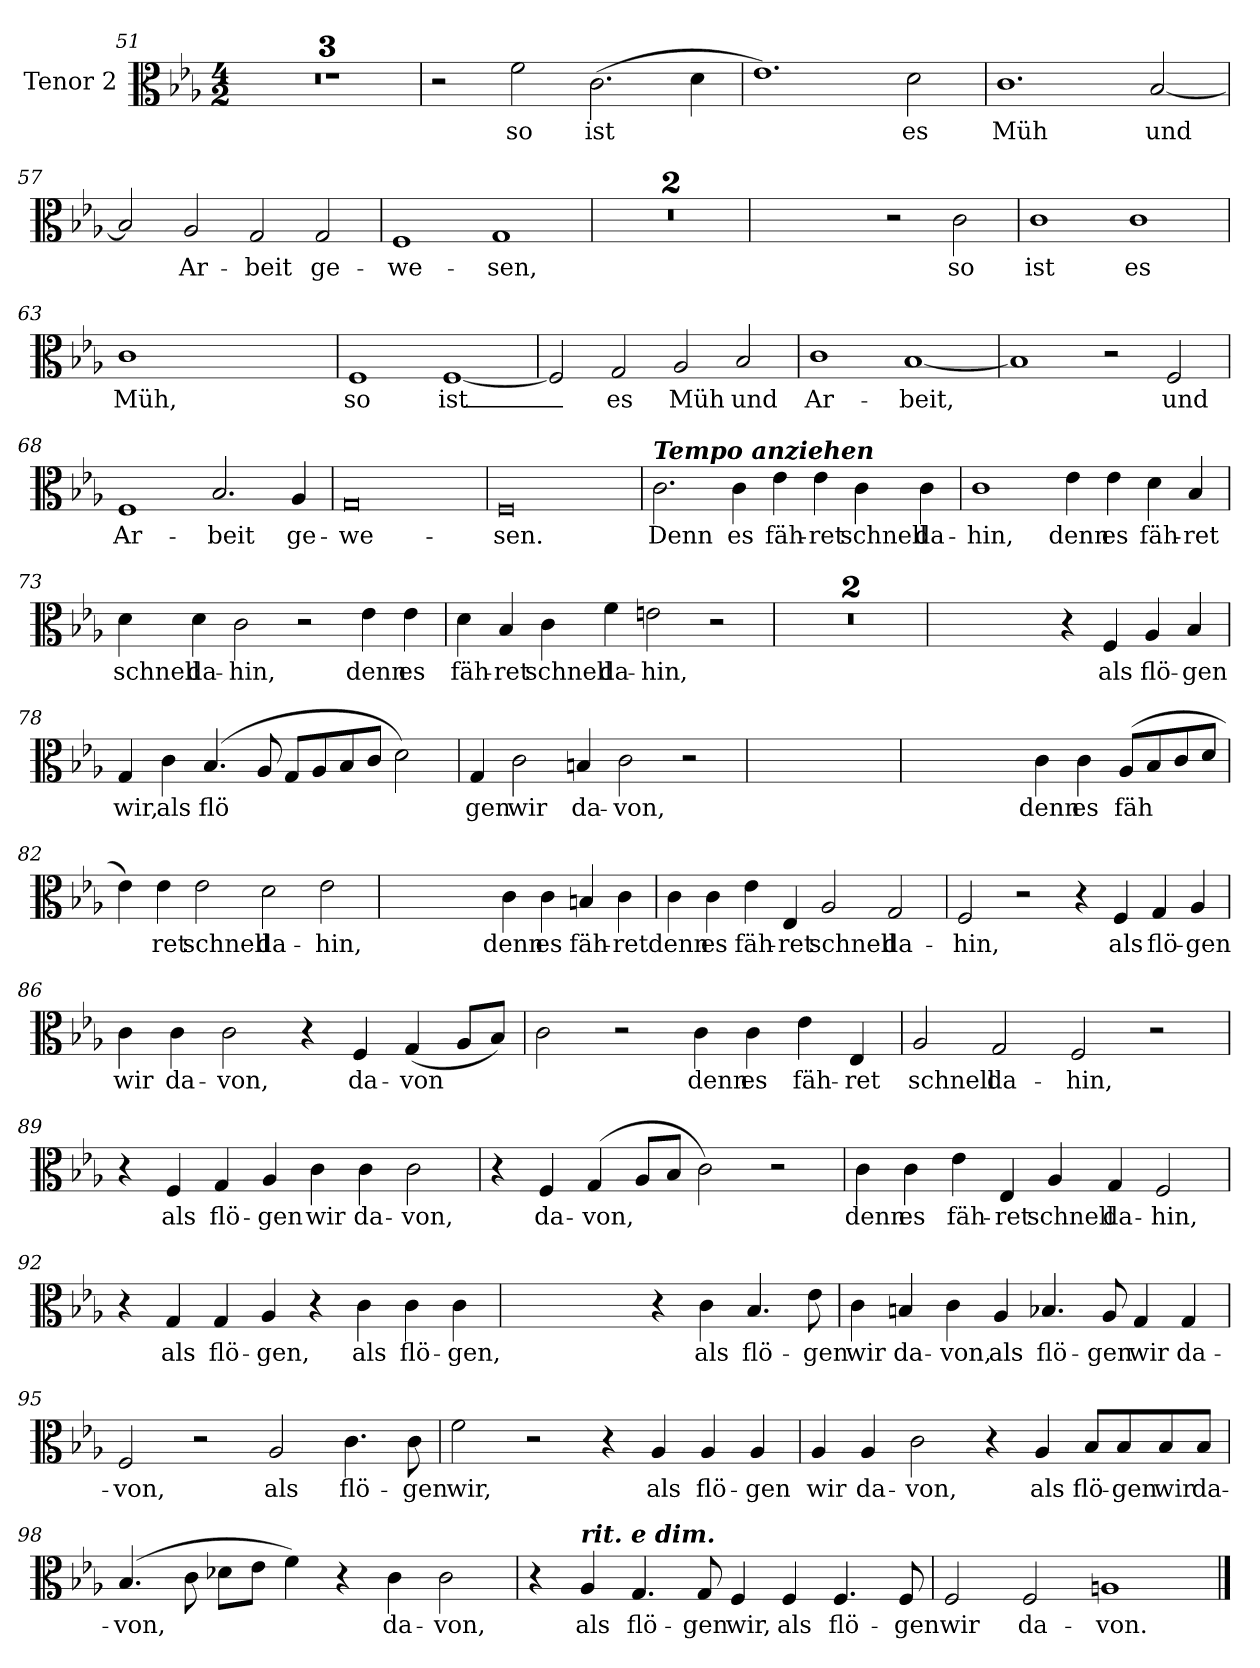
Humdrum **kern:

**kern	**text
*part1	*part1
*staff1	*staff1
*I"Tenor 2	*
*I'T 2	*
*clefC3	*
*k[b-e-a-]	*
*M4/2	*
=51	=51
0r	.
=52	=52
0r	.
=53	=53
0r	.
=54	=54
2r	.
!	!LO:LY:b
2f\	so
!	!LO:LY:b
(2.c\	ist
4d\	.
=55	=55
1.e-)	.
!	!LO:LY:b
2d\	es
!!LO:LB:g=z
=56	=56
!	!LO:LY:b
1.c	Müh
!	!LO:LY:b
[2B-/	und
=57	=57
2B-/]	.
!	!LO:LY:b
2A-/	Ar-
!	!LO:LY:b
2G/	beit
!	!LO:LY:b
2G/	ge-
=58	=58
!	!LO:LY:b
1F	we-
!	!LO:LY:b
1G	sen,
!!LO:LB:g=z
=59	=59
0r	.
=60	=60
0r	.
=61	=61
2ryy	.
2ryy	.
2r	.
!	!LO:LY:b
2c\	so
=62	=62
!	!LO:LY:b
1c	ist
!	!LO:LY:b
1c	es
=63	=63
!	!LO:LY:b
1c	Müh,
2ryy	.
2ryy	.
=64	=64
!	!LO:LY:b
1F	so
!	!LO:LY:b
[1F	ist_-
!!LO:LB:g=z
=65	=65
!	!LO:LY:b
2F/]	_
!	!LO:LY:b
2G/	es
!	!LO:LY:b
2A-/	Müh
!	!LO:LY:b
2B-/	und
!!LO:PB:g=z
=66	=66
!	!LO:LY:b
1c	Ar-
!	!LO:LY:b
[1B-	beit,
=67	=67
1B-]	.
2r	.
!	!LO:LY:b
2F/	und
=68	=68
!	!LO:LY:b
1F	Ar-
!	!LO:LY:b
2.B-/	beit
!	!LO:LY:b
4A-/	ge-
=69	=69
!	!LO:LY:b
0G	we-
=70	=70
!	!LO:LY:b
0F	sen.
!!LO:LB:g=z
=71	=71
!LO:TX:a:Bi:t=Tempo anziehen	!
!	!LO:LY:b
2.c\	Denn
!	!LO:LY:b
4c\	es
!	!LO:LY:b
4e-\	fäh-
!	!LO:LY:b
4e-\	ret
!	!LO:LY:b
4c\	schnell
!	!LO:LY:b
4c\	da-
=72	=72
!	!LO:LY:b
1c	hin,
!	!LO:LY:b
4e-\	denn
!	!LO:LY:b
4e-\	es
!	!LO:LY:b
4d\	fäh-
!	!LO:LY:b
4B-/	ret
!!LO:LB:g=z
=73	=73
!	!LO:LY:b
4d\	schnell
!	!LO:LY:b
4d\	da-
!	!LO:LY:b
2c\	hin,
2r	.
!	!LO:LY:b
4e-\	denn
!	!LO:LY:b
4e-\	es
=74	=74
!	!LO:LY:b
4d\	fäh-
!	!LO:LY:b
4B-/	ret
!	!LO:LY:b
4c\	schnell
!	!LO:LY:b
4f\	da-
!	!LO:LY:b
2en\	hin,
2r	.
=75	=75
0r	.
=76	=76
0r	.
=77	=77
2ryy	.
2ryy	.
4r	.
!	!LO:LY:b
4F/	als
!	!LO:LY:b
4A-/	flö-
!	!LO:LY:b
4B-/	gen
!!LO:LB:g=z
=78	=78
!	!LO:LY:b
4G/	wir,
!	!LO:LY:b
4c\	als
!	!LO:LY:b
(4.B-/	flö
8A-/	.
8G/L	.
8A-/	.
8B-/	.
8c/J	.
2d\)	.
=79	=79
!	!LO:LY:b
4G/	gen
!	!LO:LY:b
2c\	wir
!	!LO:LY:b
4Bn/	da-
!	!LO:LY:b
2c\	von,
2r	.
=80	=80
0ryy	.
=81	=81
2ryy	.
2ryy	.
!	!LO:LY:b
4c\	denn
!	!LO:LY:b
4c\	es
!	!LO:LY:b
(8A-/L	fäh
8B-/	.
8c/	.
8d/J	.
!!LO:LB:g=z
=82	=82
4e-\)	.
!	!LO:LY:b
4e-\	ret
!	!LO:LY:b
2e-\	schnell
!	!LO:LY:b
2d\	da-
!	!LO:LY:b
2e-\	hin,
!!LO:LB:g=z
=83	=83
2ryy	.
2ryy	.
!	!LO:LY:b
4c\	denn
!	!LO:LY:b
4c\	es
!	!LO:LY:b
4Bn/	fäh-
!	!LO:LY:b
4c\	ret
=84	=84
!	!LO:LY:b
4c\	denn
!	!LO:LY:b
4c\	es
!	!LO:LY:b
4e-\	fäh-
!	!LO:LY:b
4E-/	ret
!	!LO:LY:b
2A-/	schnell
!	!LO:LY:b
2G/	da-
=85	=85
!	!LO:LY:b
2F/	hin,
2r	.
4r	.
!	!LO:LY:b
4F/	als
!	!LO:LY:b
4G/	flö-
!	!LO:LY:b
4A-/	gen
=86	=86
!	!LO:LY:b
4c\	wir
!	!LO:LY:b
4c\	da-
!	!LO:LY:b
2c\	von,
4r	.
!	!LO:LY:b
4F/	da-
!	!LO:LY:b
(4G/	von
8A-/L	.
8B-/J)	.
!!LO:LB:g=z
=87	=87
!	!LO:LY:b
2c\	_
2r	.
!	!LO:LY:b
4c\	denn
!	!LO:LY:b
4c\	es
!	!LO:LY:b
4e-\	fäh-
!	!LO:LY:b
4E-/	ret
=88	=88
!	!LO:LY:b
2A-/	schnell
!	!LO:LY:b
2G/	da-
!	!LO:LY:b
2F/	hin,
2r	.
=89	=89
4r	.
!	!LO:LY:b
4F/	als
!	!LO:LY:b
4G/	flö-
!	!LO:LY:b
4A-/	gen
!	!LO:LY:b
4c\	wir
!	!LO:LY:b
4c\	da-
!	!LO:LY:b
2c\	von,
!!LO:LB:g=z
=90	=90
4r	.
!	!LO:LY:b
4F/	da-
!	!LO:LY:b
(4G/	von,
8A-/L	.
8B-/J	.
2c\)	.
2r	.
=91	=91
!	!LO:LY:b
4c\	denn
!	!LO:LY:b
4c\	es
!	!LO:LY:b
4e-\	fäh-
!	!LO:LY:b
4E-/	ret
!	!LO:LY:b
4A-/	schnell
!	!LO:LY:b
4G/	da-
!	!LO:LY:b
2F/	hin,
=92	=92
4r	.
!	!LO:LY:b
4G/	als
!	!LO:LY:b
4G/	flö-
!	!LO:LY:b
4A-/	gen,
4r	.
!	!LO:LY:b
4c\	als
!	!LO:LY:b
4c\	flö-
!	!LO:LY:b
4c\	gen,
!!LO:LB:g=z
=93	=93
2ryy	.
2ryy	.
4r	.
!	!LO:LY:b
4c\	als
!	!LO:LY:b
4.B-/	flö-
!	!LO:LY:b
8e-\	gen
=94	=94
!	!LO:LY:b
4c\	wir
!	!LO:LY:b
4Bn/	da-
!	!LO:LY:b
4c\	von,
!	!LO:LY:b
4A-/	als
!	!LO:LY:b
4.B-X/	flö-
!	!LO:LY:b
8A-/	gen
!	!LO:LY:b
4G/	wir
!	!LO:LY:b
4G/	da-
=95	=95
!	!LO:LY:b
2F/	von,
2r	.
!	!LO:LY:b
2A-/	als
!	!LO:LY:b
4.c\	flö-
!	!LO:LY:b
8c\	gen
!!LO:LB:g=z
=96	=96
!	!LO:LY:b
2f\	wir,
2r	.
4r	.
!	!LO:LY:b
4A-/	als
!	!LO:LY:b
4A-/	flö-
!	!LO:LY:b
4A-/	gen
=97	=97
!	!LO:LY:b
4A-/	wir
!	!LO:LY:b
4A-/	da-
!	!LO:LY:b
2c\	von,
4r	.
!	!LO:LY:b
4A-/	als
!	!LO:LY:b
8B-/L	flö-
!	!LO:LY:b
8B-/	gen
!	!LO:LY:b
8B-/	wir
!	!LO:LY:b
8B-/J	da-
!!LO:LB:g=z
=98	=98
!	!LO:LY:b
(4.B-/	von,
8c\	.
8d-X\L	.
8e-\J	.
4f\)	.
4r	.
!	!LO:LY:b
4c\	da-
!	!LO:LY:b
2c\	von,
=99	=99
4r	.
!LO:TX:a:Bi:t=rit. e dim.	!
!	!LO:LY:b
4A-/	als
!	!LO:LY:b
4.G/	flö-
!	!LO:LY:b
8G/	gen
!	!LO:LY:b
4F/	wir,
!	!LO:LY:b
4F/	als
!	!LO:LY:b
4.F/	flö-
!	!LO:LY:b
8F/	gen
=100	=100
!	!LO:LY:b
2F/	wir
!	!LO:LY:b
2F/	da-
!	!LO:LY:b
1An>	von.
==	==
*-	*-
